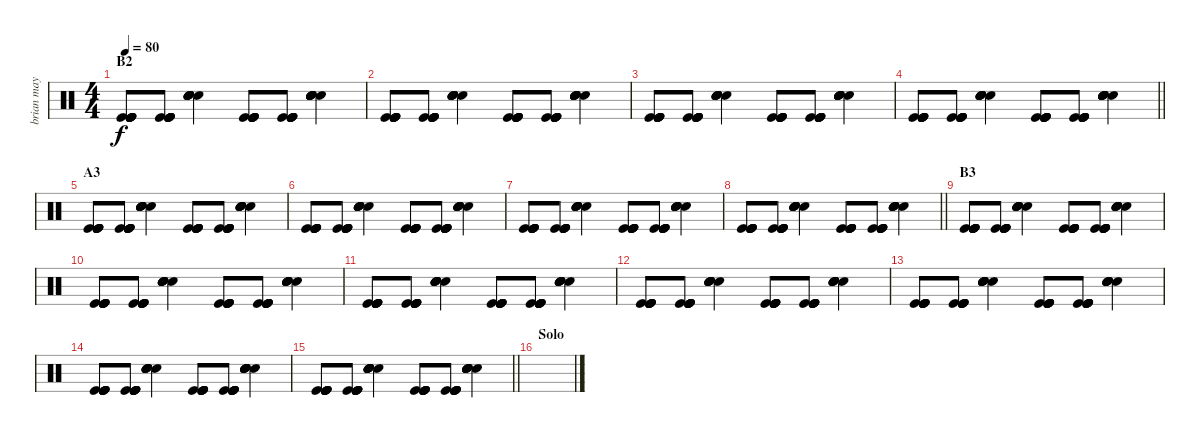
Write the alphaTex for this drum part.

\track ("brian may hands" "brian may ") {instrument percussion}
\staff {score}
\articulation defaults
\ts (4 4)
\section ("" "B2")
\tempo 80
\clef neutral
\ks c
("Kick (hit)" "Kick (hit)" "Kick (hit)" "Kick (hit)" "Kick (hit)" "Kick (hit)").8{dy f} ("Kick (hit)" "Kick (hit)" "Kick (hit)" "Kick (hit)" "Kick (hit)" "Kick (hit)").8 ("Hand Clap (hit)" "Hand Clap (hit)" "Hand Clap (hit)" "Hand Clap (hit)" "Hand Clap (hit)" "Hand Clap (hit)").4 ("Kick (hit)" "Kick (hit)" "Kick (hit)" "Kick (hit)" "Kick (hit)" "Kick (hit)").8 ("Kick (hit)" "Kick (hit)" "Kick (hit)" "Kick (hit)" "Kick (hit)" "Kick (hit)").8 ("Hand Clap (hit)" "Hand Clap (hit)" "Hand Clap (hit)" "Hand Clap (hit)" "Hand Clap (hit)" "Hand Clap (hit)").4 |
("Kick (hit)" "Kick (hit)" "Kick (hit)" "Kick (hit)" "Kick (hit)" "Kick (hit)").8 ("Kick (hit)" "Kick (hit)" "Kick (hit)" "Kick (hit)" "Kick (hit)" "Kick (hit)").8 ("Hand Clap (hit)" "Hand Clap (hit)" "Hand Clap (hit)" "Hand Clap (hit)" "Hand Clap (hit)" "Hand Clap (hit)").4 ("Kick (hit)" "Kick (hit)" "Kick (hit)" "Kick (hit)" "Kick (hit)" "Kick (hit)").8 ("Kick (hit)" "Kick (hit)" "Kick (hit)" "Kick (hit)" "Kick (hit)" "Kick (hit)").8 ("Hand Clap (hit)" "Hand Clap (hit)" "Hand Clap (hit)" "Hand Clap (hit)" "Hand Clap (hit)" "Hand Clap (hit)").4 |
("Kick (hit)" "Kick (hit)" "Kick (hit)" "Kick (hit)" "Kick (hit)" "Kick (hit)").8 ("Kick (hit)" "Kick (hit)" "Kick (hit)" "Kick (hit)" "Kick (hit)" "Kick (hit)").8 ("Hand Clap (hit)" "Hand Clap (hit)" "Hand Clap (hit)" "Hand Clap (hit)" "Hand Clap (hit)" "Hand Clap (hit)").4 ("Kick (hit)" "Kick (hit)" "Kick (hit)" "Kick (hit)" "Kick (hit)" "Kick (hit)").8 ("Kick (hit)" "Kick (hit)" "Kick (hit)" "Kick (hit)" "Kick (hit)" "Kick (hit)").8 ("Hand Clap (hit)" "Hand Clap (hit)" "Hand Clap (hit)" "Hand Clap (hit)" "Hand Clap (hit)" "Hand Clap (hit)").4 |
\barLineRight lightlight
("Kick (hit)" "Kick (hit)" "Kick (hit)" "Kick (hit)" "Kick (hit)" "Kick (hit)").8 ("Kick (hit)" "Kick (hit)" "Kick (hit)" "Kick (hit)" "Kick (hit)" "Kick (hit)").8 ("Hand Clap (hit)" "Hand Clap (hit)" "Hand Clap (hit)" "Hand Clap (hit)" "Hand Clap (hit)" "Hand Clap (hit)").4 ("Kick (hit)" "Kick (hit)" "Kick (hit)" "Kick (hit)" "Kick (hit)" "Kick (hit)").8 ("Kick (hit)" "Kick (hit)" "Kick (hit)" "Kick (hit)" "Kick (hit)" "Kick (hit)").8 ("Hand Clap (hit)" "Hand Clap (hit)" "Hand Clap (hit)" "Hand Clap (hit)" "Hand Clap (hit)" "Hand Clap (hit)").4 |
\section ("" "A3")
("Kick (hit)" "Kick (hit)" "Kick (hit)" "Kick (hit)" "Kick (hit)" "Kick (hit)").8 ("Kick (hit)" "Kick (hit)" "Kick (hit)" "Kick (hit)" "Kick (hit)" "Kick (hit)").8 ("Hand Clap (hit)" "Hand Clap (hit)" "Hand Clap (hit)" "Hand Clap (hit)" "Hand Clap (hit)" "Hand Clap (hit)").4 ("Kick (hit)" "Kick (hit)" "Kick (hit)" "Kick (hit)" "Kick (hit)" "Kick (hit)").8 ("Kick (hit)" "Kick (hit)" "Kick (hit)" "Kick (hit)" "Kick (hit)" "Kick (hit)").8 ("Hand Clap (hit)" "Hand Clap (hit)" "Hand Clap (hit)" "Hand Clap (hit)" "Hand Clap (hit)" "Hand Clap (hit)").4 |
("Kick (hit)" "Kick (hit)" "Kick (hit)" "Kick (hit)" "Kick (hit)" "Kick (hit)").8 ("Kick (hit)" "Kick (hit)" "Kick (hit)" "Kick (hit)" "Kick (hit)" "Kick (hit)").8 ("Hand Clap (hit)" "Hand Clap (hit)" "Hand Clap (hit)" "Hand Clap (hit)" "Hand Clap (hit)" "Hand Clap (hit)").4 ("Kick (hit)" "Kick (hit)" "Kick (hit)" "Kick (hit)" "Kick (hit)" "Kick (hit)").8 ("Kick (hit)" "Kick (hit)" "Kick (hit)" "Kick (hit)" "Kick (hit)" "Kick (hit)").8 ("Hand Clap (hit)" "Hand Clap (hit)" "Hand Clap (hit)" "Hand Clap (hit)" "Hand Clap (hit)" "Hand Clap (hit)").4 |
("Kick (hit)" "Kick (hit)" "Kick (hit)" "Kick (hit)" "Kick (hit)" "Kick (hit)").8 ("Kick (hit)" "Kick (hit)" "Kick (hit)" "Kick (hit)" "Kick (hit)" "Kick (hit)").8 ("Hand Clap (hit)" "Hand Clap (hit)" "Hand Clap (hit)" "Hand Clap (hit)" "Hand Clap (hit)" "Hand Clap (hit)").4 ("Kick (hit)" "Kick (hit)" "Kick (hit)" "Kick (hit)" "Kick (hit)" "Kick (hit)").8 ("Kick (hit)" "Kick (hit)" "Kick (hit)" "Kick (hit)" "Kick (hit)" "Kick (hit)").8 ("Hand Clap (hit)" "Hand Clap (hit)" "Hand Clap (hit)" "Hand Clap (hit)" "Hand Clap (hit)" "Hand Clap (hit)").4 |
\barLineRight lightlight
("Kick (hit)" "Kick (hit)" "Kick (hit)" "Kick (hit)" "Kick (hit)" "Kick (hit)").8 ("Kick (hit)" "Kick (hit)" "Kick (hit)" "Kick (hit)" "Kick (hit)" "Kick (hit)").8 ("Hand Clap (hit)" "Hand Clap (hit)" "Hand Clap (hit)" "Hand Clap (hit)" "Hand Clap (hit)" "Hand Clap (hit)").4 ("Kick (hit)" "Kick (hit)" "Kick (hit)" "Kick (hit)" "Kick (hit)" "Kick (hit)").8 ("Kick (hit)" "Kick (hit)" "Kick (hit)" "Kick (hit)" "Kick (hit)" "Kick (hit)").8 ("Hand Clap (hit)" "Hand Clap (hit)" "Hand Clap (hit)" "Hand Clap (hit)" "Hand Clap (hit)" "Hand Clap (hit)").4 |
\section ("" "B3")
("Kick (hit)" "Kick (hit)" "Kick (hit)" "Kick (hit)" "Kick (hit)" "Kick (hit)").8 ("Kick (hit)" "Kick (hit)" "Kick (hit)" "Kick (hit)" "Kick (hit)" "Kick (hit)").8 ("Hand Clap (hit)" "Hand Clap (hit)" "Hand Clap (hit)" "Hand Clap (hit)" "Hand Clap (hit)" "Hand Clap (hit)").4 ("Kick (hit)" "Kick (hit)" "Kick (hit)" "Kick (hit)" "Kick (hit)" "Kick (hit)").8 ("Kick (hit)" "Kick (hit)" "Kick (hit)" "Kick (hit)" "Kick (hit)" "Kick (hit)").8 ("Hand Clap (hit)" "Hand Clap (hit)" "Hand Clap (hit)" "Hand Clap (hit)" "Hand Clap (hit)" "Hand Clap (hit)").4 |
("Kick (hit)" "Kick (hit)" "Kick (hit)" "Kick (hit)" "Kick (hit)" "Kick (hit)").8 ("Kick (hit)" "Kick (hit)" "Kick (hit)" "Kick (hit)" "Kick (hit)" "Kick (hit)").8 ("Hand Clap (hit)" "Hand Clap (hit)" "Hand Clap (hit)" "Hand Clap (hit)" "Hand Clap (hit)" "Hand Clap (hit)").4 ("Kick (hit)" "Kick (hit)" "Kick (hit)" "Kick (hit)" "Kick (hit)" "Kick (hit)").8 ("Kick (hit)" "Kick (hit)" "Kick (hit)" "Kick (hit)" "Kick (hit)" "Kick (hit)").8 ("Hand Clap (hit)" "Hand Clap (hit)" "Hand Clap (hit)" "Hand Clap (hit)" "Hand Clap (hit)" "Hand Clap (hit)").4 |
("Kick (hit)" "Kick (hit)" "Kick (hit)" "Kick (hit)" "Kick (hit)" "Kick (hit)").8 ("Kick (hit)" "Kick (hit)" "Kick (hit)" "Kick (hit)" "Kick (hit)" "Kick (hit)").8 ("Hand Clap (hit)" "Hand Clap (hit)" "Hand Clap (hit)" "Hand Clap (hit)" "Hand Clap (hit)" "Hand Clap (hit)").4 ("Kick (hit)" "Kick (hit)" "Kick (hit)" "Kick (hit)" "Kick (hit)" "Kick (hit)").8 ("Kick (hit)" "Kick (hit)" "Kick (hit)" "Kick (hit)" "Kick (hit)" "Kick (hit)").8 ("Hand Clap (hit)" "Hand Clap (hit)" "Hand Clap (hit)" "Hand Clap (hit)" "Hand Clap (hit)" "Hand Clap (hit)").4 |
("Kick (hit)" "Kick (hit)" "Kick (hit)" "Kick (hit)" "Kick (hit)" "Kick (hit)").8 ("Kick (hit)" "Kick (hit)" "Kick (hit)" "Kick (hit)" "Kick (hit)" "Kick (hit)").8 ("Hand Clap (hit)" "Hand Clap (hit)" "Hand Clap (hit)" "Hand Clap (hit)" "Hand Clap (hit)" "Hand Clap (hit)").4 ("Kick (hit)" "Kick (hit)" "Kick (hit)" "Kick (hit)" "Kick (hit)" "Kick (hit)").8 ("Kick (hit)" "Kick (hit)" "Kick (hit)" "Kick (hit)" "Kick (hit)" "Kick (hit)").8 ("Hand Clap (hit)" "Hand Clap (hit)" "Hand Clap (hit)" "Hand Clap (hit)" "Hand Clap (hit)" "Hand Clap (hit)").4 |
("Kick (hit)" "Kick (hit)" "Kick (hit)" "Kick (hit)" "Kick (hit)" "Kick (hit)").8 ("Kick (hit)" "Kick (hit)" "Kick (hit)" "Kick (hit)" "Kick (hit)" "Kick (hit)").8 ("Hand Clap (hit)" "Hand Clap (hit)" "Hand Clap (hit)" "Hand Clap (hit)" "Hand Clap (hit)" "Hand Clap (hit)").4 ("Kick (hit)" "Kick (hit)" "Kick (hit)" "Kick (hit)" "Kick (hit)" "Kick (hit)").8 ("Kick (hit)" "Kick (hit)" "Kick (hit)" "Kick (hit)" "Kick (hit)" "Kick (hit)").8 ("Hand Clap (hit)" "Hand Clap (hit)" "Hand Clap (hit)" "Hand Clap (hit)" "Hand Clap (hit)" "Hand Clap (hit)").4 |
("Kick (hit)" "Kick (hit)" "Kick (hit)" "Kick (hit)" "Kick (hit)" "Kick (hit)").8 ("Kick (hit)" "Kick (hit)" "Kick (hit)" "Kick (hit)" "Kick (hit)" "Kick (hit)").8 ("Hand Clap (hit)" "Hand Clap (hit)" "Hand Clap (hit)" "Hand Clap (hit)" "Hand Clap (hit)" "Hand Clap (hit)").4 ("Kick (hit)" "Kick (hit)" "Kick (hit)" "Kick (hit)" "Kick (hit)" "Kick (hit)").8 ("Kick (hit)" "Kick (hit)" "Kick (hit)" "Kick (hit)" "Kick (hit)" "Kick (hit)").8 ("Hand Clap (hit)" "Hand Clap (hit)" "Hand Clap (hit)" "Hand Clap (hit)" "Hand Clap (hit)" "Hand Clap (hit)").4 |
\barLineRight lightlight
("Kick (hit)" "Kick (hit)" "Kick (hit)" "Kick (hit)" "Kick (hit)" "Kick (hit)").8 ("Kick (hit)" "Kick (hit)" "Kick (hit)" "Kick (hit)" "Kick (hit)" "Kick (hit)").8 ("Hand Clap (hit)" "Hand Clap (hit)" "Hand Clap (hit)" "Hand Clap (hit)" "Hand Clap (hit)" "Hand Clap (hit)").4 ("Kick (hit)" "Kick (hit)" "Kick (hit)" "Kick (hit)" "Kick (hit)" "Kick (hit)").8 ("Kick (hit)" "Kick (hit)" "Kick (hit)" "Kick (hit)" "Kick (hit)" "Kick (hit)").8 ("Hand Clap (hit)" "Hand Clap (hit)" "Hand Clap (hit)" "Hand Clap (hit)" "Hand Clap (hit)" "Hand Clap (hit)").4 |
\section ("" "Solo")
